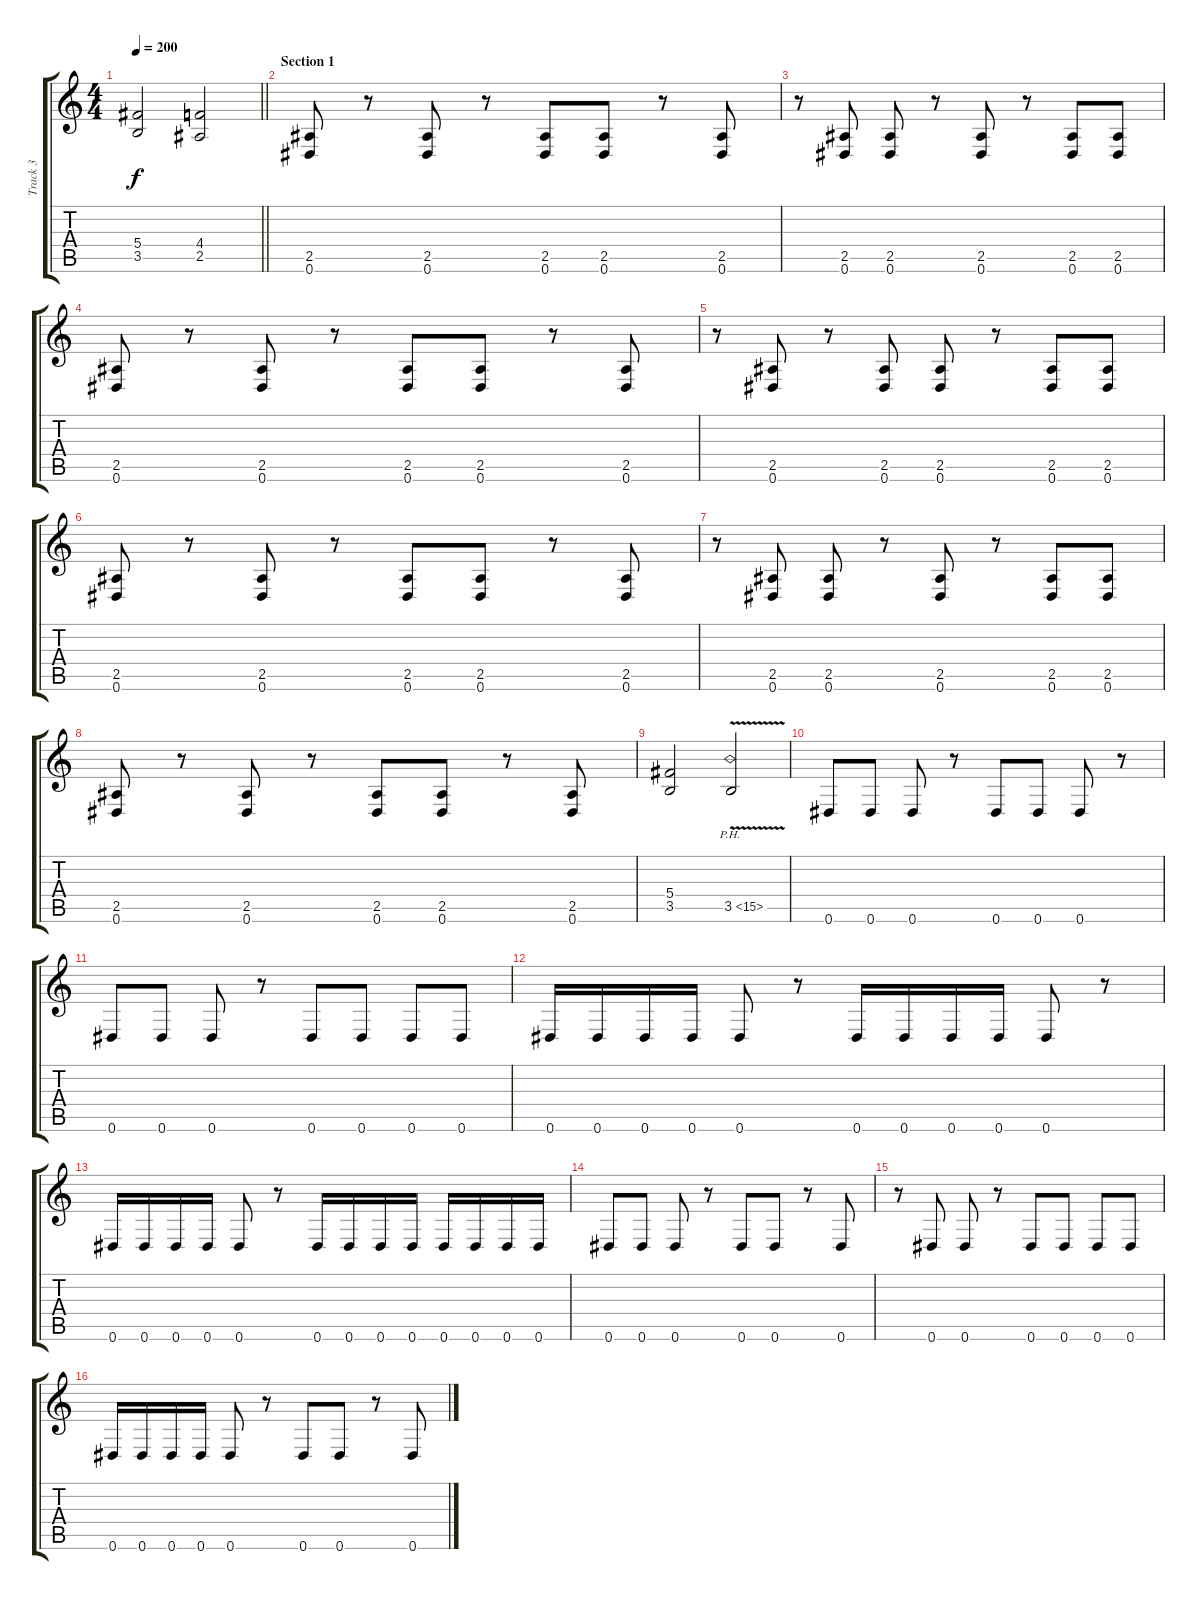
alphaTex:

\track ("Track 3" "Track 3") {instrument overdrivenguitar}
\staff {score tabs}
\tuning (Eb4 Bb3 Gb3 Db3 Ab2 Eb2) {hide}
\ts (4 4)
\tempo 200
\clef g2
\barLineRight lightlight
\ks c
(5.4 3.5).2{dy f} (4.4 2.5).2 |
\section ("" "Section 1")
(2.5 0.6).8 r.8 (2.5 0.6).8 r.8 (2.5 0.6).8 (2.5 0.6).8 r.8 (2.5 0.6).8 |
r.8 (2.5 0.6).8 (2.5 0.6).8 r.8 (2.5 0.6).8 r.8 (2.5 0.6).8 (2.5 0.6).8 |
(2.5 0.6).8 r.8 (2.5 0.6).8 r.8 (2.5 0.6).8 (2.5 0.6).8 r.8 (2.5 0.6).8 |
r.8 (2.5 0.6).8 r.8 (2.5 0.6).8 (2.5 0.6).8 r.8 (2.5 0.6).8 (2.5 0.6).8 |
(2.5 0.6).8 r.8 (2.5 0.6).8 r.8 (2.5 0.6).8 (2.5 0.6).8 r.8 (2.5 0.6).8 |
r.8 (2.5 0.6).8 (2.5 0.6).8 r.8 (2.5 0.6).8 r.8 (2.5 0.6).8 (2.5 0.6).8 |
(2.5 0.6).8 r.8 (2.5 0.6).8 r.8 (2.5 0.6).8 (2.5 0.6).8 r.8 (2.5 0.6).8 |
(5.4 3.5).2 3.5{ph 12 v}.2 |
0.6.8 0.6.8 0.6.8 r.8 0.6.8 0.6.8 0.6.8 r.8 |
0.6.8 0.6.8 0.6.8 r.8 0.6.8 0.6.8 0.6.8 0.6.8 |
0.6.16 0.6.16 0.6.16 0.6.16 0.6.8 r.8 0.6.16 0.6.16 0.6.16 0.6.16 0.6.8 r.8 |
0.6.16 0.6.16 0.6.16 0.6.16 0.6.8 r.8 0.6.16 0.6.16 0.6.16 0.6.16 0.6.16 0.6.16 0.6.16 0.6.16 |
0.6.8 0.6.8 0.6.8 r.8 0.6.8 0.6.8 r.8 0.6.8 |
r.8 0.6.8 0.6.8 r.8 0.6.8 0.6.8 0.6.8 0.6.8 |
0.6.16 0.6.16 0.6.16 0.6.16 0.6.8 r.8 0.6.8 0.6.8 r.8 0.6.8
